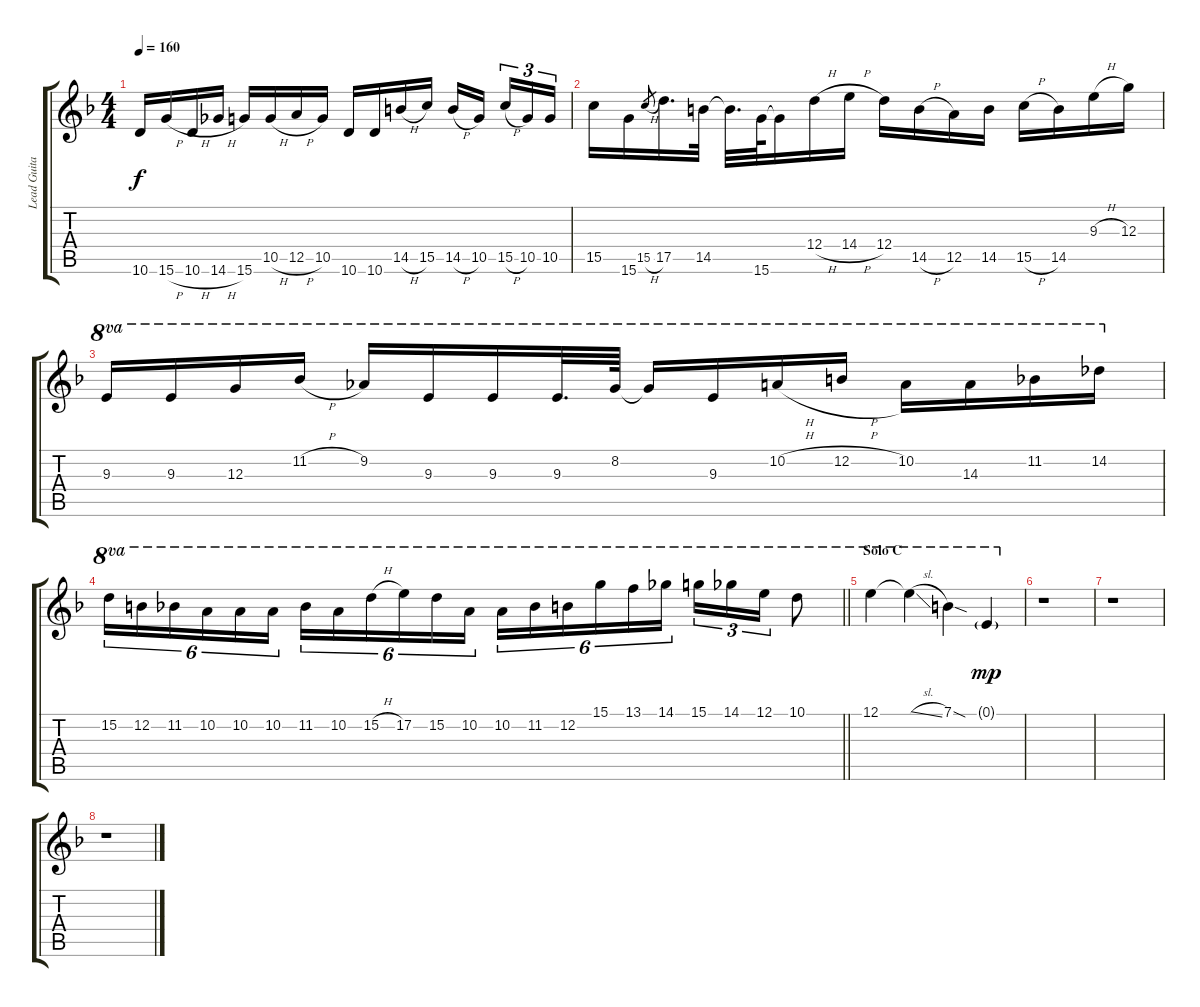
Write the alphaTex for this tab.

\track ("Lead Guitar 2" "Lead Guita") {instrument overdrivenguitar}
\staff {score tabs}
\tuning (E4 B3 G3 D3 A2 E2) {hide}
\ts (4 4)
\tempo 160
\clef g2
\ks f
10.6.16{dy f} 15.6{h}.16 10.6{h}.16 14.6{h}.16 15.6.16 10.5{h}.16 12.5{h}.16 10.5.16 10.6.16 10.6.16 14.5{h}.16 15.5.16 14.5{h}.16 10.5.16{beam splitsecondary} 15.5{h}.16{tu (3 2)} 10.5.16{tu (3 2)} 10.5.16{tu (3 2)} |
15.5.16 15.6.16 15.5{h}.8{gr} 17.5.16{d} 14.5.32 14.5{t}.32{d} 15.6.64 15.6{t}.16 12.4{h}.16 14.4{h}.16 12.4.16 14.5{h}.16 12.5.16 14.5.16 15.5{h}.16 14.5.16 9.3{h}.16 12.3.16 |
9.3.16{ot 8va} 9.3.16{ot 8va} 12.3.16{ot 8va} 11.2{h}.16{ot 8va} 9.2.16{ot 8va} 9.3.16{ot 8va} 9.3.16{ot 8va} 9.3.32{d ot 8va} 8.2.64{ot 8va} 8.2{t}.16{ot 8va} 9.3.16{ot 8va} 10.2{h}.16{ot 8va} 12.2{h}.16{ot 8va} 10.2.16{ot 8va} 14.3.16{ot 8va} 11.2.16{ot 8va} 14.2.16{ot 8va} |
\barLineRight lightlight
15.2.16{tu (6 4) ot 8va} 12.2.16{tu (6 4) ot 8va} 11.2.16{tu (6 4) ot 8va} 10.2.16{tu (6 4) ot 8va} 10.2.16{tu (6 4) ot 8va} 10.2.16{tu (6 4) ot 8va} 11.2.16{tu (6 4) ot 8va} 10.2.16{tu (6 4) ot 8va} 15.2{h}.16{tu (6 4) ot 8va} 17.2.16{tu (6 4) ot 8va} 15.2.16{tu (6 4) ot 8va} 10.2.16{tu (6 4) ot 8va} 10.2.16{tu (6 4) ot 8va} 11.2.16{tu (6 4) ot 8va} 12.2.16{tu (6 4) ot 8va} 15.1.16{tu (6 4) ot 8va} 13.1.16{tu (6 4) ot 8va} 14.1.16{tu (6 4) ot 8va} 15.1.16{tu (3 2) ot 8va} 14.1.16{tu (3 2) ot 8va} 12.1.16{tu (3 2) ot 8va} 10.1.8{ot 8va} |
\section ("" "Solo C")
12.1.4{ot 8va} 12.1{sl t}.4{ot 8va} 7.1{sod}.4{ot 8va} 0.1{g}.4{ot 8va dy mp} |
r.1 |
r.1 |
r.1
